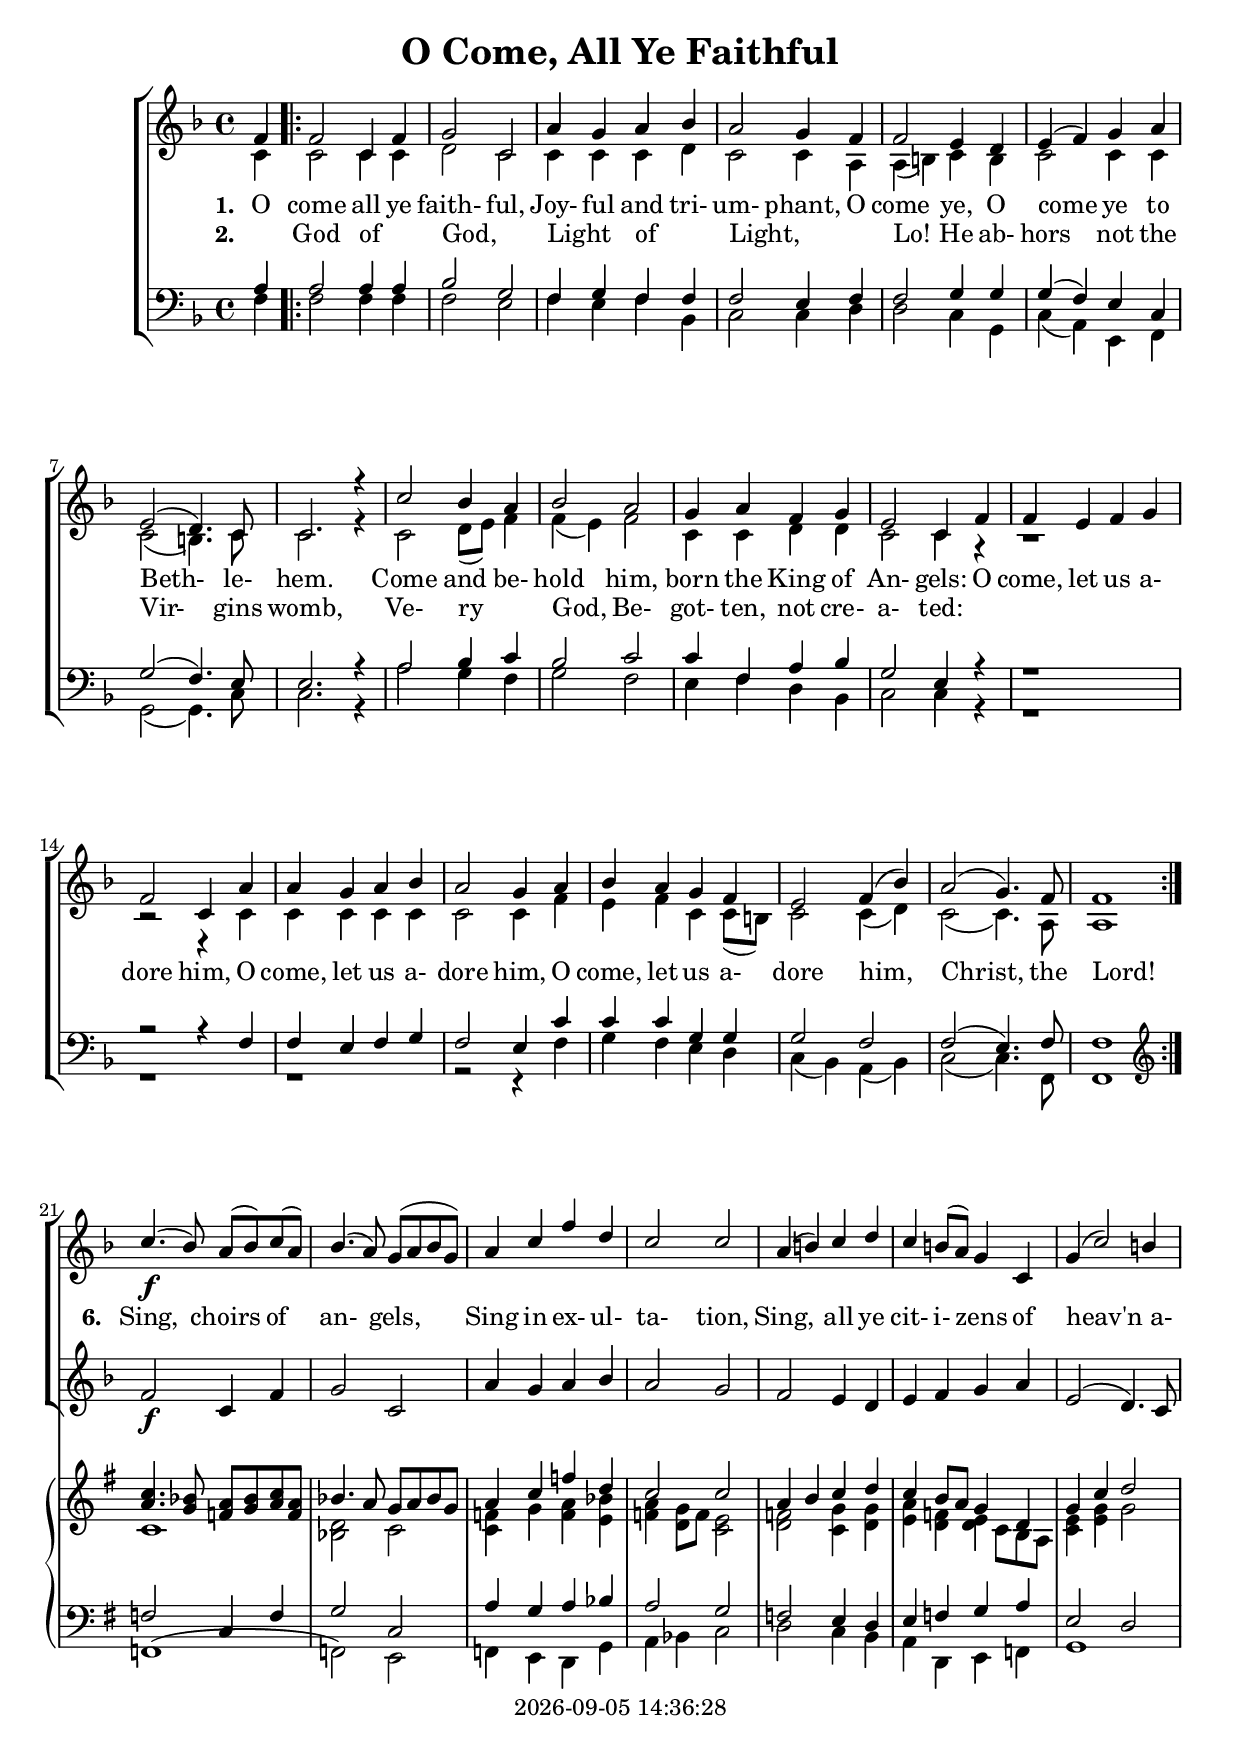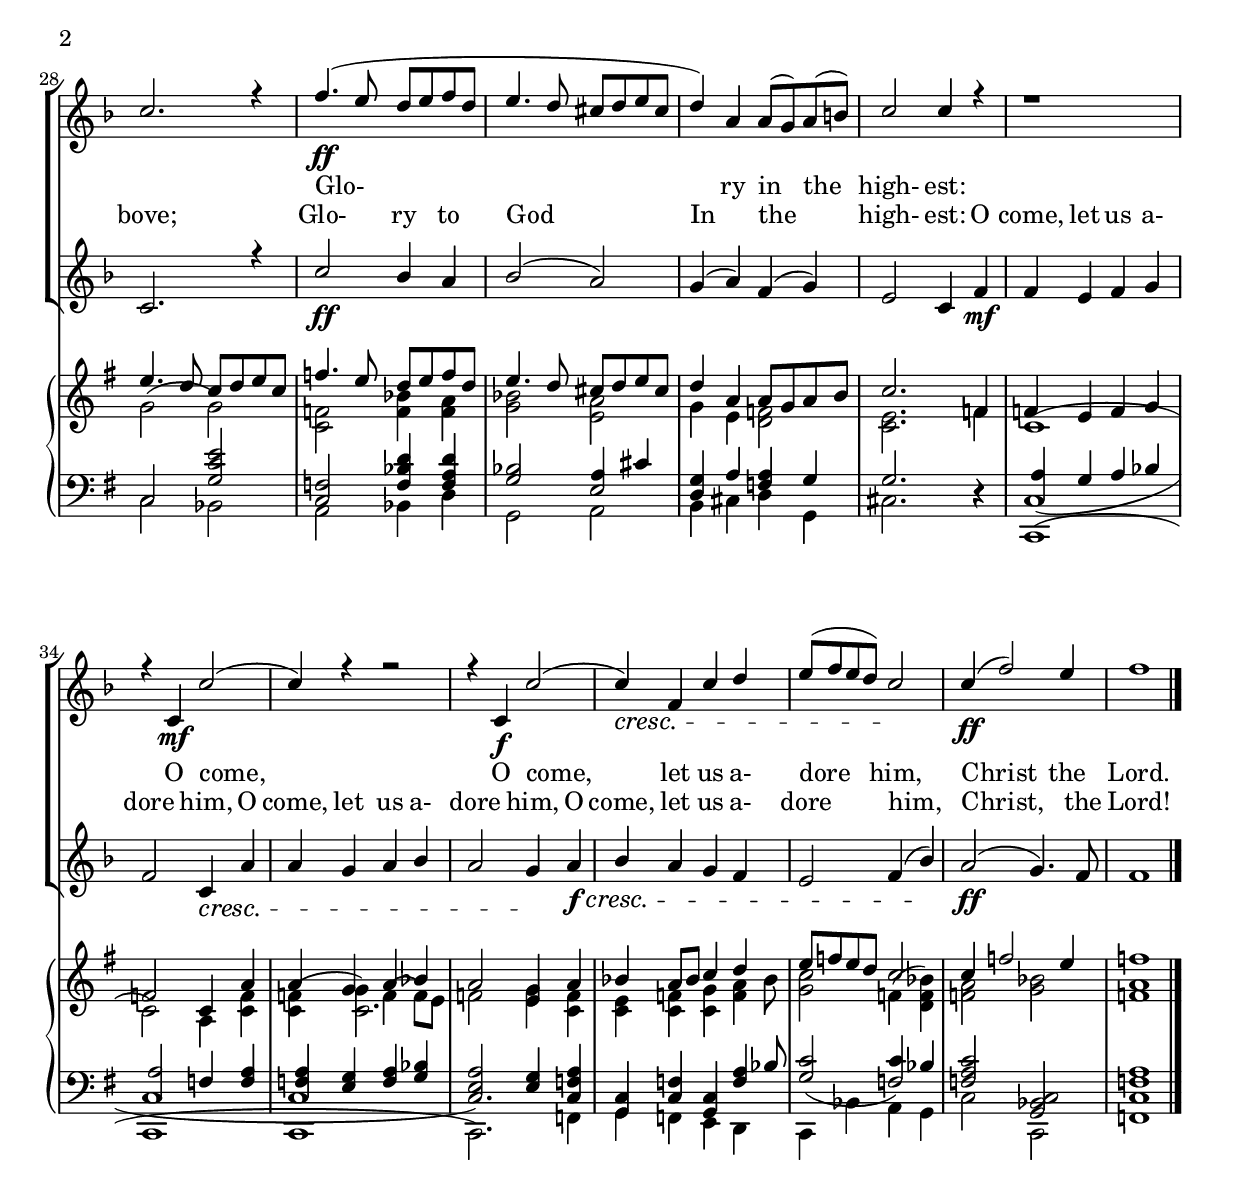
\version "2.13.53"

today = #(strftime "%Y-%m-%d %H:%M:%S" (localtime (current-time)))

global = \transpose g f {
  \key g \major
  \time 4/4
}

descantMusic = \transpose g f \relative c'' {
  d4.-\f (c8) b(c) d(b) c4.(b8) a(b c a) b4 d g e d2 d
  b4(cis) d e d cis8(b) a4 d, a'(d2) cis4 d2. r4
  g4.-\ff ( fis8 e fis g e fis4. e8 dis e fis dis e4) b b8(a) b(cis) d2 d4 r4
  r1 r4 d,4-\mf d'2(d4) r4 r2
  r4 d,4-\f d'2(d4) \cresc g, d' e fis8(g fis e) d2 \! d4-\ff (g2) fis4 g1 \bar "|."
}

sopMusic = \transpose g f \relative c'' {
  \partial 4 g4
  \repeat volta 2 {
    g2 d4 g
    a2 d,
    b'4 a b c
    b2 a4 g
    g2 fis4 e
    fis( g) a b
    fis2( e4.) d8
    d2. r4
    d'2 c4 b
    c2 b
    a4 b g a
    fis2 d4 g
    g fis g a
    g2 d4 b'
    b a b c
    b2 a4 b
    c b a g
    fis2 g4( c)
    b2( a4.) g8
    g1
  }
}

melodyMusic = \transpose g f \relative c'' {
  g2-\f d4 g
  a2 d,
  b'4 a b c
  b2 a2
  g2 fis4 e
  fis g a b
  fis2( e4.) d8
  d2. r4
  d'2-\ff c4 b c2( b2) a4( b) g( a) fis2 d4
  g-\mf g fis g a g2 d4
  \cresc b' b a b c b2 a4 \!
  b-\f \cresc c b a g fis2 g4( c) \!
  b2-\ff ( a4.) g8 g1
}

altoMusic = \transpose g f \relative c' {
  \partial 4 d4
  d2 d4 d
  e2 d
  d4 d d e
  d2 d4 b
  b4( cis) d cis
  d2 d4 d
  d2( cis4.) d8
  d2. r4
  d2 e8(fis) g4
  g( fis) g2
  d4 d e e
  d2 d4 r4
  r1
  r2 r4 d4
  d d d d
  d2 d4 g
  fis g d d8( cis)
  d2 d4(e)
  d2(d4.) b8
  b1
}

tenorMusic = \transpose g f \relative c' {
  \partial 4 b4 b2 b4 b c2 a g4 a g g g2 fis4
  g g2 a4 a a( g) fis d a'2( g4.) fis8 fis2. r4
  b2 c4 d c2 d2 d4 g, b c a2 fis4
  r4 r1 r2 r4
  g4 g fis g a g2 fis4
  d'4 d d a a a2 g
  g( fis4.) g8 g1
}

bassMusic = \transpose g f \relative c' {
  \partial 4 g4 g2 g4 g g2 fis g4 fis g c, d2 d4
  e e2 d4 a d( b) fis g a2( a4.) d8 d2. r4
  b'2 a4 g a2 g fis4 g e c d2 d4
  r4 r1 r1 r1 r2 r4
  g4 a g fis e d( c) b( c) d2( d4.) g,8 g1
}

firstverse =\lyricmode {
  \set stanza = "1. "
  O come all ye faith- ful, Joy- ful and tri- um- phant,
  O come ye, O come ye to Beth- le- hem.
  Come and be- hold him, born the King of An- gels:
}

chorus = \lyricmode {
  O come, let us a- dore him,
  O come, let us a- dore him,
  O come, let us a- dore him,
  Christ, the Lord!
}

secondverse = \lyricmode {
  \set stanza = "2. "
  _ God of _ __ God, _ Light _ of _ Light, _
  _ Lo! He ab- hors not the Vir- gins womb,
  Ve- ry _ God, Be- got- ten, not cre- a- ted:
}

thirdverse = \lyricmode {
  \set stanza = "6. "
  Sing, choirs of an- gels, Sing in ex- ul- ta- tion,
  Sing, all ye cit- i- zens of heav'n a- bove;
  Glo- ry to God In the high- est:
}

descant = \lyricmode {
  _ _ _ _ _ _ _ _ _ _ _ _ _ _ _ _ _ _ _ _ _
  Glo- ry in the high- est:
  O come, O come, let us a- dore him,
  Christ the Lord.
}

Mfirstverse =\lyricmode {
  "O " "come " "all " "ye " "faith" "ful, "
  "/Joy" "ful " "and " "tri" "um" "phant,"
  "/O " "come " "ye, "
  "/O " "come " "ye " "to " "Beth" "le" "hem."
  "/Come " "and " "be" "hold " "him, "
  "/born " "the " "King " "of " "An" "gels:"
}

Mchorus = \lyricmode {
  "\O " "come, " "let " "us " "a" "dore " "him,"
  "/O " "come, " "let " "us " "a" "dore " "him,"
  "/O " "come, " "let " "us " "a" "dore " "him,"
  "/Christ, " "the " "Lord!"
}

Msecondverse = \lyricmode {
  "\God " "of " "" "God, " "" "Light " "" "of " "" "Light, " ""
  "" "/Lo! " "He " "ab" "hors " "not " "the " "Vir" "gins " "womb,"
  "/Ve" "ry " "" "God, " "Be" "got" "ten, " "not " "cre" "a" "ted:"
}

MthirdverseA = \lyricmode {
  "\Sing, " "choirs " "of " "an" "gels, "
  "/Sing " "in " "ex" "ul" "ta" "tion,"
  "/Sing, " "all " "ye " "cit" "i" "zens "
  "/of " "heav'n " "a" "bove;"
}

MthirdverseB = \lyricmode {
  "/Glo" "ry " "to " "God "
  "/In " "the " "high" "est:"
}

Mdescant = \lyricmode {
  "/Glo" "ry " "in " "the " "high" "est:"
  "\O " "come, " "O " "come, " "let " "us " "a" "dore " "him,"
  "/Christ " "the " "Lord."
}

trebleaccone = \transpose g f \relative c'' {
  <b d>4. <a c>8 <g b> <a c> <b d> <g b> c4. b8 a b c a b4 d g e d2 d
  b4 cis d e d cis8 b a4 e a d e2
  fis4. e8 d e fis d g4. fis8 e fis g e fis4. e8 dis e fis dis e4 b b8 a b cis
  d2. g,4 g fis g a g2 d4 b' b a b c b2  <fis a>4 b c b8 c d4 e fis8 g fis e d2 d4 g2 fis4 g1
}
trebleacctwo = \transpose g f \relative c' {
  d1 <c e>2 d <d g>4 a' <g b> <fis c'> <g b> << { a8 g} e4 >> <d fis>2
  <e g> <d a'>4 <e a> <fis b> <e g> << fis4 { e8 d} >> cis8 b <d fis>4 <fis a> a2 a(a)
  <g d>2 <g c>4 <g b> <a c>2 <fis b> a4 fis <e g>2 <d fis>2.
  g4 d1(d2) b4 <d g> << {d4(d2.)}{g4 a g(g8) fis g2 <fis a>4}>>
  <d g>4 <d fis> <d g> <d a'> <<g4 {b8 c}>> <a d>2 g4(<e g c>) <g b>2 <a c> <g b>1
}
bassacc = \transpose g f \relative c' {
  g2 d4 g a2 d, b'4 a b c b2 a g fis4 e fis g a b fis2 e d <a' d fis>
  <g d>2 <g c e>4 <g b e> <a c>2 <<fis2 {b4 dis}>> <a e>4 b <g b> a a2. r4
  << {b4 a b c b2 g4 <g b> <g b> <fis a> <g b> <a c> <fis b>2 <fis a>4}
     {d1( d d d2.)}>>
  <d g b>4 <d a> <d g> <d a> << {g4 a2 g}{b8 c d2(d4) c}>>
  <g b d>2 <d a c> <d g b>1
}
pedalacc = \transpose g f \relative c {
  g1( g2) fis g4 fis e a b c d2
  e d4 cis b e, fis g a1 d2 c
  b2 c4 e a,2 b cis4 dis e a, dis2.
  r4 d,1(d d d2.)
  g4 a g fis e d c' b a d2 d, g1
}

\book
{
  \header {
    title = "O Come, All Ye Faithful"
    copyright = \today
  }
  \score {
    <<
      \context ChoirStaff <<
	\context Staff = women <<
	  \context Voice = sopranos { \voiceOne \global \sopMusic \descantMusic}
	  \context Voice = altos { \voiceTwo << \global \altoMusic >> }
	>>
	\context Lyrics = firstverse { s1 }
	\context Lyrics = secondverse { s1 }
	\context Lyrics = thirdverse { s1 }
	\context Staff = men {
	  <<
	    \clef bass
	    \context Voice = tenors { \voiceOne <<\global \tenorMusic >> }
	    \context Voice = basses { \voiceTwo <<\global \bassMusic >> }
	  >>
	  << \clef treble
	     \context Voice = melody { \voiceOne << \melodyMusic >> }
	   >>
	}
	\context Lyrics = firstverse \lyricsto sopranos {\firstverse \chorus \descant \chorus}
	\context Lyrics = secondverse \lyricsto altos {\secondverse}
	\context Lyrics = thirdverse \lyricsto melody {\thirdverse \chorus}
      >>
      \context PianoStaff
      <<
	\context Staff = treble
	{
	  \key g \major\skip 4 \skip 1*20
	  <<
	    \context Voice = trebleaccone { \stemUp \trebleaccone }
	    \context Voice = trebleacctwo { \stemDown \trebleacctwo }
	  >> }
	\context Staff = bass
	{
	  \clef bass \key g \major \skip 4 \skip 1*20
	  <<
	    \context Voice = bassacc { \stemUp \bassacc }
	    \context Voice = pedalacc { \stemDown \pedalacc }
	  >> }
      >>
    >>
    
    \layout {
      \context {
				% a little smaller so lyrics
				% can be closer to the staff
	\Staff \override VerticalAxisGroup #'minimum-Y-extent = #'(-3 . 3)
        }
	\context {\RemoveEmptyStaffContext
	\override VerticalAxisGroup #'remove-first = ##t }
    }
  }
% Now the midi files
% First for sopranos singing descant
  \score {
    <<
      \context ChoirStaff <<
	\context Staff = women <<
	  \context Voice =
	  descant { \set midiInstrument = #"piccolo"
		     \voiceOne {\global r4 \unfoldRepeats \sopMusic \descantMusic} }
	  \context Voice =
	  sopranos { \set midiInstrument = #"flute"
		     \voiceOne {\global r4 \unfoldRepeats \sopMusic \melodyMusic} }
	  \context Voice =
	  altos { \set midiInstrument = #"clarinet"
		  \voiceTwo {\global r4 \altoMusic \altoMusic \melodyMusic} }
	>>
	\context Staff = men {
	  <<
	    \clef bass
	    \context Voice =
	    tenors { \set midiInstrument = #"oboe"
		     \voiceOne {\global r4 \tenorMusic \tenorMusic \melodyMusic} }
	    \context Voice =
	    basses { \set midiInstrument = #"bassoon"
		     \voiceTwo {\global r4 \bassMusic \bassMusic \melodyMusic} }
	  >>
	}
	\context Lyrics = firstverse \lyricsto descant {\Mfirstverse \Mchorus \Msecondverse \Mchorus \MthirdverseA \Mdescant}
      >>
    >>
    
    \midi {
      \context {
	\Staff
	\remove "Staff_performer"
      }
      \context {
	\Voice
	\consists "Staff_performer"
      }
      \context {
	\Score
	tempoWholesPerMinute = #(ly:make-moment 120 4)
      }
    }
  }
% Sopranos singing melody
  \score {
    <<
      \context ChoirStaff <<
	\context Staff = women <<
	  \context Voice =
	  descant { \set midiInstrument = #"piccolo"
		     \voiceOne {\global r4 \unfoldRepeats \sopMusic \descantMusic} }
	  \context Voice =
	  sopranos { \set midiInstrument = #"flute"
		     \voiceOne {\global r4 \unfoldRepeats \sopMusic \melodyMusic} }
	  \context Voice =
	  altos { \set midiInstrument = #"clarinet"
		  \voiceTwo {\global r4 \altoMusic \altoMusic \melodyMusic} }
	>>
	\context Staff = men {
	  <<
	    \clef bass
	    \context Voice =
	    tenors { \set midiInstrument = #"oboe"
		     \voiceOne {\global r4 \tenorMusic \tenorMusic \melodyMusic} }
	    \context Voice =
	    basses { \set midiInstrument = #"bassoon"
		     \voiceTwo {\global r4 \bassMusic \bassMusic \melodyMusic} }
	  >>
	}
	\context Lyrics = firstverse \lyricsto sopranos {\Mfirstverse \Mchorus \Msecondverse \Mchorus \MthirdverseA \MthirdverseB \Mchorus }
      >>
    >>
    
    \midi {
      \context {
	\Staff
	\remove "Staff_performer"
      }
      \context {
	\Voice
	\consists "Staff_performer"
      }
      \context {
	\Score
	tempoWholesPerMinute = #(ly:make-moment 120 4)
      }
    }
  }
% Altos
  \score {
    <<
      \context ChoirStaff <<
	\context Staff = women <<
	  \context Voice =
	  descant { \set midiInstrument = #"piccolo"
		     \voiceOne {\global r4 \unfoldRepeats \sopMusic \descantMusic} }
	  \context Voice =
	  sopranos { \set midiInstrument = #"flute"
		     \voiceOne {\global r4 \unfoldRepeats \sopMusic \melodyMusic} }
	  \context Voice =
	  altos { \set midiInstrument = #"clarinet"
		  \voiceTwo {\global r4 \altoMusic \altoMusic \melodyMusic} }
	>>
	\context Staff = men {
	  <<
	    \clef bass
	    \context Voice =
	    tenors { \set midiInstrument = #"oboe"
		     \voiceOne {\global r4 \tenorMusic \tenorMusic \melodyMusic} }
	    \context Voice =
	    basses { \set midiInstrument = #"bassoon"
		     \voiceTwo {\global r4 \bassMusic \bassMusic \melodyMusic} }
	  >>
	}
	\context Lyrics = firstverse \lyricsto altos {\Mfirstverse \Mchorus \Msecondverse \Mchorus \MthirdverseA \MthirdverseB \Mchorus }
      >>
    >>
    
    \midi {
      \context {
	\Staff
	\remove "Staff_performer"
      }
      \context {
	\Voice
	\consists "Staff_performer"
      }
      \context {
	\Score
	tempoWholesPerMinute = #(ly:make-moment 120 4)
      }
    }
  }
% Tenors
  \score {
    <<
      \context ChoirStaff <<
	\context Staff = women <<
	  \context Voice =
	  descant { \set midiInstrument = #"piccolo"
		     \voiceOne {\global r4 \unfoldRepeats \sopMusic \descantMusic} }
	  \context Voice =
	  sopranos { \set midiInstrument = #"flute"
		     \voiceOne {\global r4 \unfoldRepeats \sopMusic \melodyMusic} }
	  \context Voice =
	  altos { \set midiInstrument = #"clarinet"
		  \voiceTwo {\global r4 \altoMusic \altoMusic \melodyMusic} }
	>>
	\context Staff = men {
	  <<
	    \clef bass
	    \context Voice =
	    tenors { \set midiInstrument = #"oboe"
		     \voiceOne {\global r4 \tenorMusic \tenorMusic \melodyMusic} }
	    \context Voice =
	    basses { \set midiInstrument = #"bassoon"
		     \voiceTwo {\global r4 \bassMusic \bassMusic \melodyMusic} }
	  >>
	}
	\context Lyrics = firstverse \lyricsto tenors {\Mfirstverse \Mchorus \Msecondverse \Mchorus \MthirdverseA \MthirdverseB \Mchorus }
      >>
    >>
    
    \midi {
      \context {
	\Staff
	\remove "Staff_performer"
      }
      \context {
	\Voice
	\consists "Staff_performer"
      }
      \context {
	\Score
	tempoWholesPerMinute = #(ly:make-moment 120 4)
      }
    }
  }
% Basses
  \score {
    <<
      \context ChoirStaff <<
	\context Staff = women <<
	  \context Voice =
	  descant { \set midiInstrument = #"piccolo"
		     \voiceOne {\global r4 \unfoldRepeats \sopMusic \descantMusic} }
	  \context Voice =
	  sopranos { \set midiInstrument = #"flute"
		     \voiceOne {\global r4 \unfoldRepeats \sopMusic \melodyMusic} }
	  \context Voice =
	  altos { \set midiInstrument = #"clarinet"
		  \voiceTwo {\global r4 \altoMusic \altoMusic \melodyMusic} }
	>>
	\context Staff = men {
	  <<
	    \clef bass
	    \context Voice =
	    tenors { \set midiInstrument = #"oboe"
		     \voiceOne {\global r4 \tenorMusic \tenorMusic \melodyMusic} }
	    \context Voice =
	    basses { \set midiInstrument = #"bassoon"
		     \voiceTwo {\global r4 \bassMusic \bassMusic \melodyMusic} }
	  >>
	}
	\context Lyrics = firstverse \lyricsto basses {\Mfirstverse \Mchorus \Msecondverse \Mchorus \MthirdverseA \MthirdverseB \Mchorus }
      >>
    >>
    
    \midi {
      \context {
	\Staff
	\remove "Staff_performer"
      }
      \context {
	\Voice
	\consists "Staff_performer"
      }
      \context {
	\Score
	tempoWholesPerMinute = #(ly:make-moment 120 4)
      }
    }
  }
}
